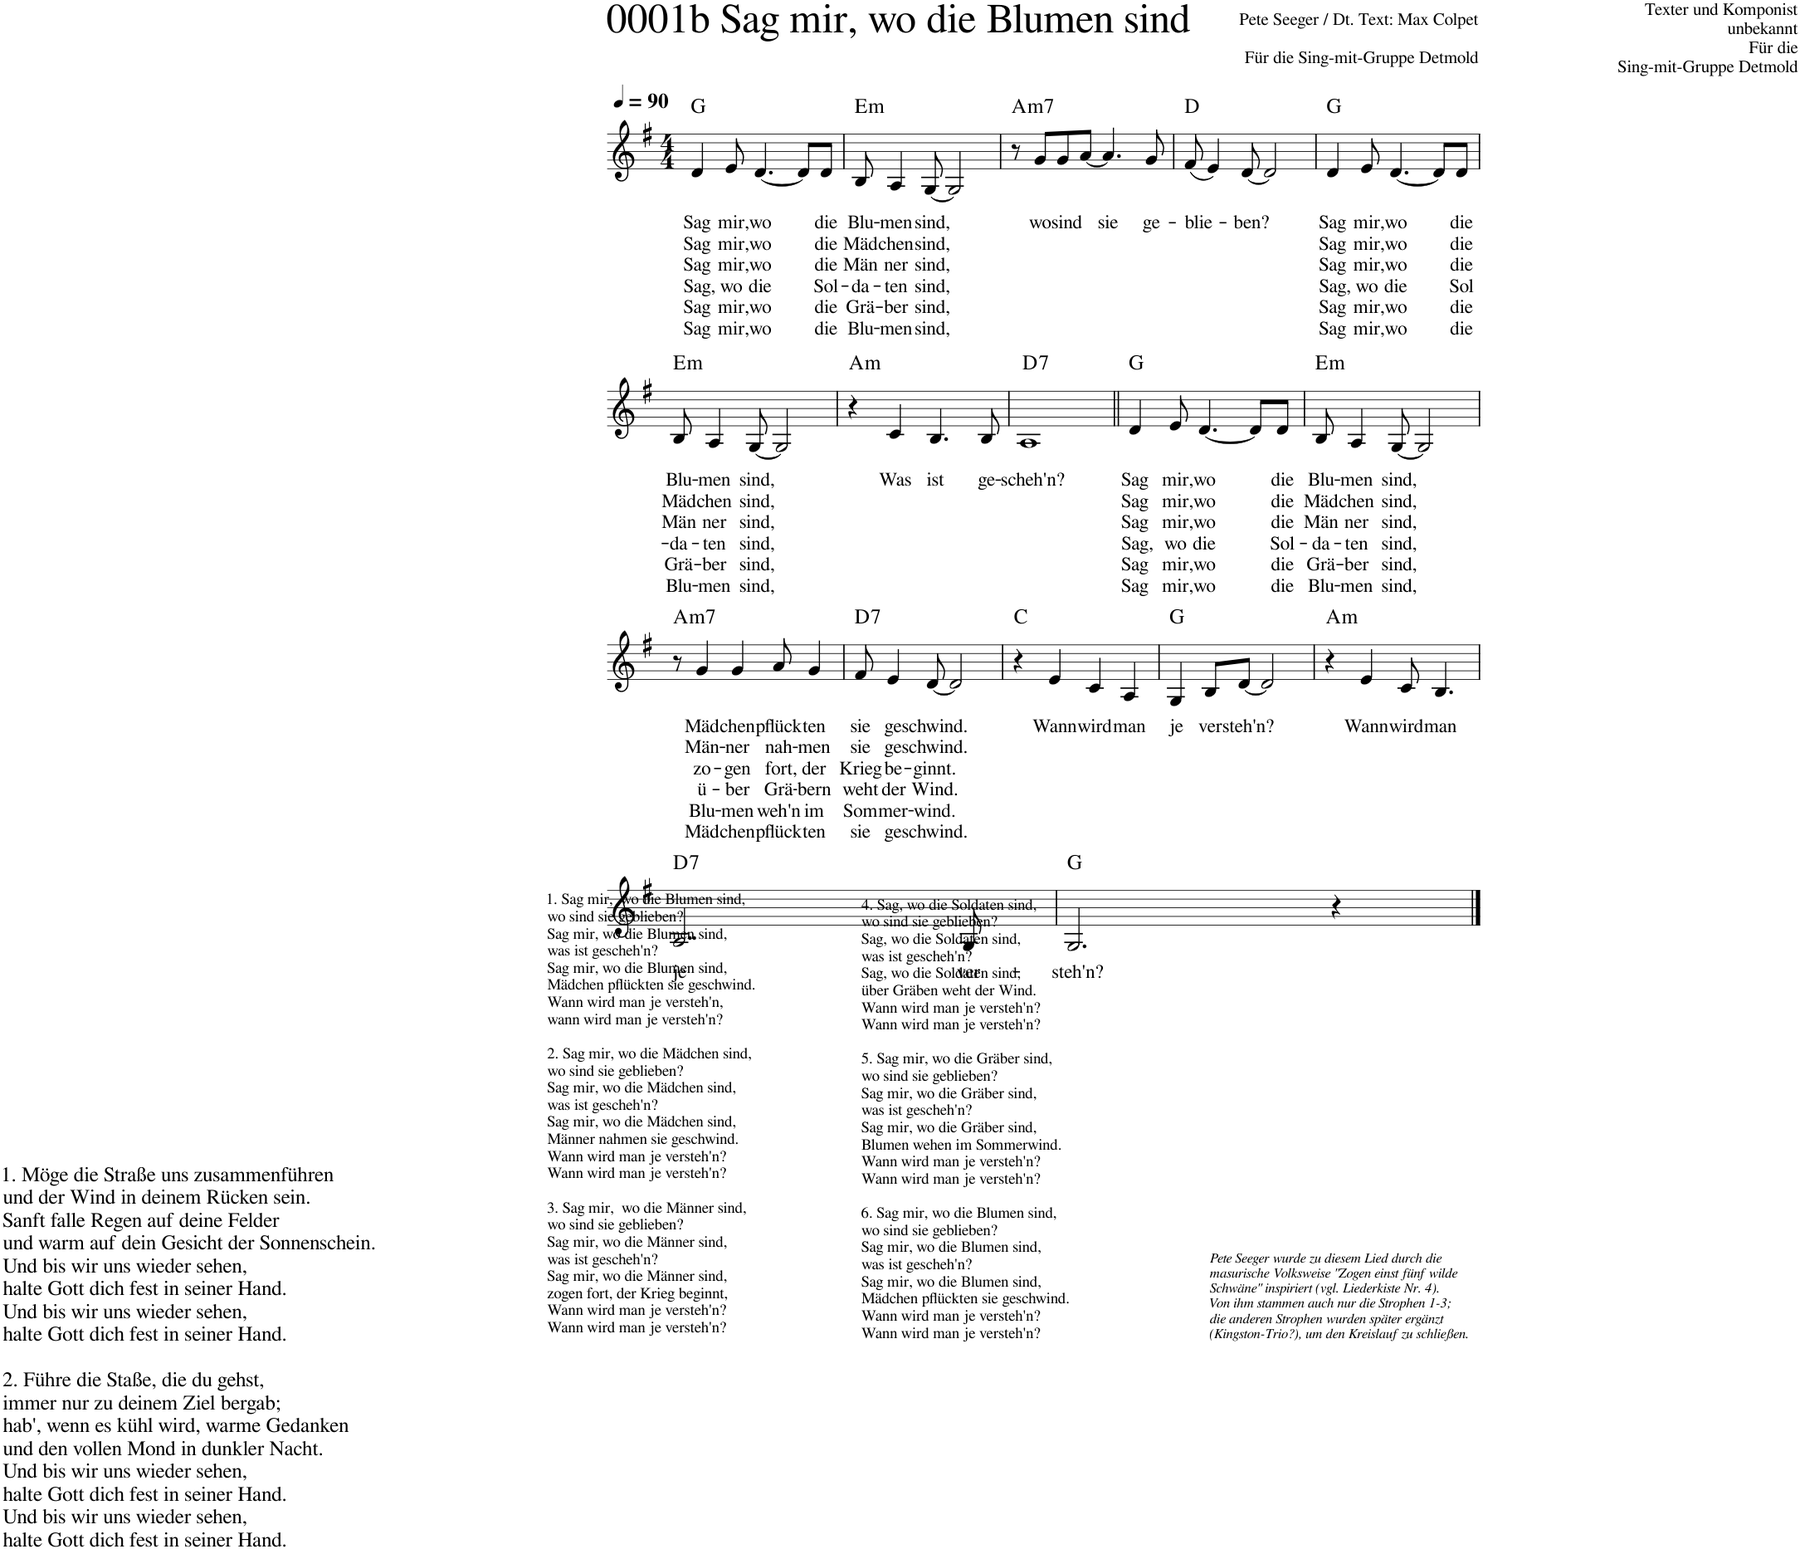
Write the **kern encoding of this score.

**kern	**text	**text	**text	**text	**text	**text	**harte
*part1	*part1	*part1	*part1	*part1	*part1	*part1	*part1
*staff1	*staff1	*staff1	*staff1	*staff1	*staff1	*staff1	*
*I"Stimme	*	*	*	*	*	*	*
*clefG2	*	*	*	*	*	*	*
*k[f#]	*	*	*	*	*	*	*
*M4/4	*	*	*	*	*	*	*
*MM90	*	*	*	*	*	*	*
=1	=1	=1	=1	=1	=1	=1	=1
!	!LO:LY:b	!LO:LY:b	!LO:LY:b	!LO:LY:b	!LO:LY:b	!LO:LY:b	!
4d/	Sag	Sag	Sag	Sag,	Sag	Sag	G:maj
!	!LO:LY:b	!LO:LY:b	!LO:LY:b	!LO:LY:b	!LO:LY:b	!LO:LY:b	!
8e/	mir,	mir,	mir,	wo	mir,	mir,	.
!	!LO:LY:b	!LO:LY:b	!LO:LY:b	!LO:LY:b	!LO:LY:b	!LO:LY:b	!
[4.d/	wo	wo	wo	die	wo	wo	.
8d/L]	.	.	.	.	.	.	.
!	!LO:LY:b	!LO:LY:b	!LO:LY:b	!LO:LY:b	!LO:LY:b	!LO:LY:b	!
8d/J	die	die	die	Sol-	die	die	.
=2	=2	=2	=2	=2	=2	=2	=2
!	!LO:LY:b	!LO:LY:b	!LO:LY:b	!LO:LY:b	!LO:LY:b	!LO:LY:b	!LO:H:kt=m
8B/	Blu-	Mäd-	Män	-da-	Grä-	Blu-	E:min
!	!LO:LY:b	!LO:LY:b	!LO:LY:b	!LO:LY:b	!LO:LY:b	!LO:LY:b	!
4A/	-men	-chen	ner	-ten	-ber	-men	.
!	!LO:LY:b	!LO:LY:b	!LO:LY:b	!LO:LY:b	!LO:LY:b	!LO:LY:b	!
[8G/	sind,	sind,	sind,	sind,	sind,	sind,	.
2G/]	.	.	.	.	.	.	.
=3	=3	=3	=3	=3	=3	=3	=3
!	!	!	!	!	!	!	!LO:H:kt=m7
8r	.	.	.	.	.	.	A:min7
!	!LO:LY:b	!	!	!	!	!	!
8g/L	wo	.	.	.	.	.	.
!	!LO:LY:b	!	!	!	!	!	!
8g/	sind	.	.	.	.	.	.
[8a/J	.	.	.	.	.	.	.
!	!LO:LY:b	!	!	!	!	!	!
4.a/]	sie	.	.	.	.	.	.
!	!LO:LY:b	!	!	!	!	!	!
8g/	ge-	.	.	.	.	.	.
=4	=4	=4	=4	=4	=4	=4	=4
!	!LO:LY:b	!	!	!	!	!	!
(8f#/	-blie-	.	.	.	.	.	D:maj
4e/)	.	.	.	.	.	.	.
!	!LO:LY:b	!	!	!	!	!	!
[8d/	-ben?	.	.	.	.	.	.
2d/]	.	.	.	.	.	.	.
=5	=5	=5	=5	=5	=5	=5	=5
!	!LO:LY:b	!LO:LY:b	!LO:LY:b	!LO:LY:b	!LO:LY:b	!LO:LY:b	!
4d/	Sag	Sag	Sag	Sag,	Sag	Sag	G:maj
!	!LO:LY:b	!LO:LY:b	!LO:LY:b	!LO:LY:b	!LO:LY:b	!LO:LY:b	!
8e/	mir,	mir,	mir,	wo	mir,	mir,	.
!	!LO:LY:b	!LO:LY:b	!LO:LY:b	!LO:LY:b	!LO:LY:b	!LO:LY:b	!
[4.d/	wo	wo	wo	die	wo	wo	.
8d/L]	.	.	.	.	.	.	.
!	!LO:LY:b	!LO:LY:b	!LO:LY:b	!LO:LY:b	!LO:LY:b	!LO:LY:b	!
8d/J	die	die	die	Sol-	die	die	.
!!LO:LB:g=z
=6	=6	=6	=6	=6	=6	=6	=6
!	!LO:LY:b	!LO:LY:b	!LO:LY:b	!LO:LY:b	!LO:LY:b	!LO:LY:b	!LO:H:kt=m
8B/	Blu-	Mäd-	Män	-da-	Grä-	Blu-	E:min
!	!LO:LY:b	!LO:LY:b	!LO:LY:b	!LO:LY:b	!LO:LY:b	!LO:LY:b	!
4A/	-men	-chen	ner	-ten	-ber	-men	.
!	!LO:LY:b	!LO:LY:b	!LO:LY:b	!LO:LY:b	!LO:LY:b	!LO:LY:b	!
[8G/	sind,	sind,	sind,	sind,	sind,	sind,	.
2G/]	.	.	.	.	.	.	.
=7	=7	=7	=7	=7	=7	=7	=7
!	!	!	!	!	!	!	!LO:H:kt=m
4r	.	.	.	.	.	.	A:min
!	!LO:LY:b	!	!	!	!	!	!
4c/	Was	.	.	.	.	.	.
!	!LO:LY:b	!	!	!	!	!	!
4.B/	ist	.	.	.	.	.	.
!	!LO:LY:b	!	!	!	!	!	!
8B/	ge-	.	.	.	.	.	.
=8	=8	=8	=8	=8	=8	=8	=8
!	!LO:LY:b	!	!	!	!	!	!LO:H:kt=7
1A	-scheh'n?	.	.	.	.	.	D:7
=9||	=9||	=9||	=9||	=9||	=9||	=9||	=9||
!	!LO:LY:b	!LO:LY:b	!LO:LY:b	!LO:LY:b	!LO:LY:b	!LO:LY:b	!
4d/	Sag	Sag	Sag	Sag,	Sag	Sag	G:maj
!	!LO:LY:b	!LO:LY:b	!LO:LY:b	!LO:LY:b	!LO:LY:b	!LO:LY:b	!
8e/	mir,	mir,	mir,	wo	mir,	mir,	.
!	!LO:LY:b	!LO:LY:b	!LO:LY:b	!LO:LY:b	!LO:LY:b	!LO:LY:b	!
[4.d/	wo	wo	wo	die	wo	wo	.
8d/L]	.	.	.	.	.	.	.
!	!LO:LY:b	!LO:LY:b	!LO:LY:b	!LO:LY:b	!LO:LY:b	!LO:LY:b	!
8d/J	die	die	die	Sol-	die	die	.
=10	=10	=10	=10	=10	=10	=10	=10
!	!LO:LY:b	!LO:LY:b	!LO:LY:b	!LO:LY:b	!LO:LY:b	!LO:LY:b	!LO:H:kt=m
8B/	Blu-	Mäd-	Män	-da-	Grä-	Blu-	E:min
!	!LO:LY:b	!LO:LY:b	!LO:LY:b	!LO:LY:b	!LO:LY:b	!LO:LY:b	!
4A/	-men	-chen	ner	-ten	-ber	-men	.
!	!LO:LY:b	!LO:LY:b	!LO:LY:b	!LO:LY:b	!LO:LY:b	!LO:LY:b	!
[8G/	sind,	sind,	sind,	sind,	sind,	sind,	.
2G/]	.	.	.	.	.	.	.
!!LO:LB:g=z
=11	=11	=11	=11	=11	=11	=11	=11
!	!	!	!	!	!	!	!LO:H:kt=m7
8r	.	.	.	.	.	.	A:min7
!	!LO:LY:b	!LO:LY:b	!LO:LY:b	!LO:LY:b	!LO:LY:b	!LO:LY:b	!
4g/	Mäd-	Män-	zo-	ü-	Blu-	Mäd-	.
!	!LO:LY:b	!LO:LY:b	!LO:LY:b	!LO:LY:b	!LO:LY:b	!LO:LY:b	!
4g/	-chen	-ner	-gen	-ber	-men	-chen	.
!	!LO:LY:b	!LO:LY:b	!LO:LY:b	!LO:LY:b	!LO:LY:b	!LO:LY:b	!
8a/	pflück-	nah-	fort,	Grä-	weh'n	pflück-	.
!	!LO:LY:b	!LO:LY:b	!LO:LY:b	!LO:LY:b	!LO:LY:b	!LO:LY:b	!
4g/	-ten	-men	der	-bern	im	-ten	.
=12	=12	=12	=12	=12	=12	=12	=12
!	!LO:LY:b	!LO:LY:b	!LO:LY:b	!LO:LY:b	!LO:LY:b	!LO:LY:b	!LO:H:kt=7
8f#/	sie	sie	Krieg	weht	Som-	sie	D:7
!	!LO:LY:b	!LO:LY:b	!LO:LY:b	!LO:LY:b	!LO:LY:b	!LO:LY:b	!
4e/	ge-	ge-	be-	der	-mer-	ge-	.
!	!LO:LY:b	!LO:LY:b	!LO:LY:b	!LO:LY:b	!LO:LY:b	!LO:LY:b	!
[8d/	-schwind.	-schwind.	-ginnt.	Wind.	-wind.	-schwind.	.
2d/]	.	.	.	.	.	.	.
=13	=13	=13	=13	=13	=13	=13	=13
4r	.	.	.	.	.	.	C:maj
!	!LO:LY:b	!	!	!	!	!	!
4e/	Wann	.	.	.	.	.	.
!	!LO:LY:b	!	!	!	!	!	!
4c/	wird	.	.	.	.	.	.
!	!LO:LY:b	!	!	!	!	!	!
4A/	man	.	.	.	.	.	.
=14	=14	=14	=14	=14	=14	=14	=14
!	!LO:LY:b	!	!	!	!	!	!
4G/	je	.	.	.	.	.	G:maj
!	!LO:LY:b	!	!	!	!	!	!
8B/L	ver-	.	.	.	.	.	.
!	!LO:LY:b	!	!	!	!	!	!
[8d/J	-steh'n?	.	.	.	.	.	.
2d/]	.	.	.	.	.	.	.
=15	=15	=15	=15	=15	=15	=15	=15
!	!	!	!	!	!	!	!LO:H:kt=m
4r	.	.	.	.	.	.	A:min
!	!LO:LY:b	!	!	!	!	!	!
4e/	Wann	.	.	.	.	.	.
!	!LO:LY:b	!	!	!	!	!	!
8c/	wird	.	.	.	.	.	.
!	!LO:LY:b	!	!	!	!	!	!
4.B/	man	.	.	.	.	.	.
!!LO:LB:g=z
=16	=16	=16	=16	=16	=16	=16	=16
!	!LO:LY:b	!	!	!	!	!	!LO:H:kt=7
2..A/	je	.	.	.	.	.	D:7
!	!LO:LY:b	!	!	!	!	!	!
8G/	ver-	.	.	.	.	.	.
=17	=17	=17	=17	=17	=17	=17	=17
!	!LO:LY:b	!	!	!	!	!	!
2.G/	-steh'n?	.	.	.	.	.	G:maj
4r	.	.	.	.	.	.	.
==	==	==	==	==	==	==	==
*-	*-	*-	*-	*-	*-	*-	*-
